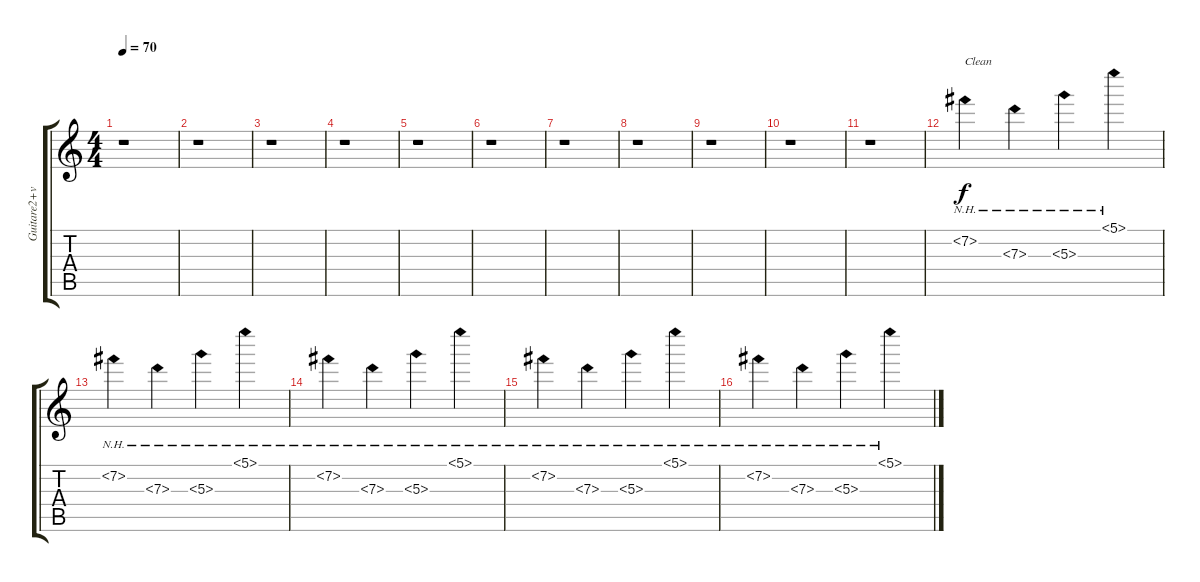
\track ("Guitare2+violon" "Guitare2+v") {instrument electricguitarclean}
\staff {score tabs}
\tuning (E4 B3 G3 D3 A2 E2) {hide}
\ts (4 4)
\tempo 70
\clef g2
\ks c
r.1{dy f} |
r.1 |
r.1 |
r.1 |
r.1 |
r.1 |
r.1 |
r.1 |
r.1 |
r.1 |
r.1 |
7.2{nh}.4{txt "Clean"} 7.3{nh}.4 5.3{nh}.4 5.1{nh}.4 |
7.2{nh}.4 7.3{nh}.4 5.3{nh}.4 5.1{nh}.4 |
7.2{nh}.4 7.3{nh}.4 5.3{nh}.4 5.1{nh}.4 |
7.2{nh}.4 7.3{nh}.4 5.3{nh}.4 5.1{nh}.4 |
7.2{nh}.4 7.3{nh}.4 5.3{nh}.4 5.1{nh}.4
